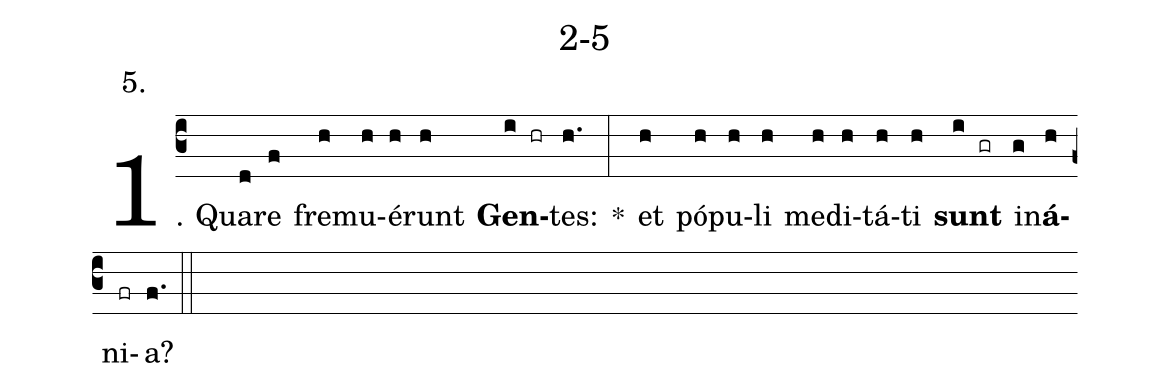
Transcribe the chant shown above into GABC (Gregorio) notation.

name: 2-5;
annotation: 5.;
%%
(c3)1. Qua(d)re(f) fre(h)mu(h)é(h)runt(h) <b>Gen</b>(i hr)tes:(h.) *(:) et(h) pó(h)pu(h)li(h) me(h)di(h)tá(h)ti(h) <b>sunt</b>(i gr) in(g)<b>á</b>(h)ni(fr)a?(f.) (::)
